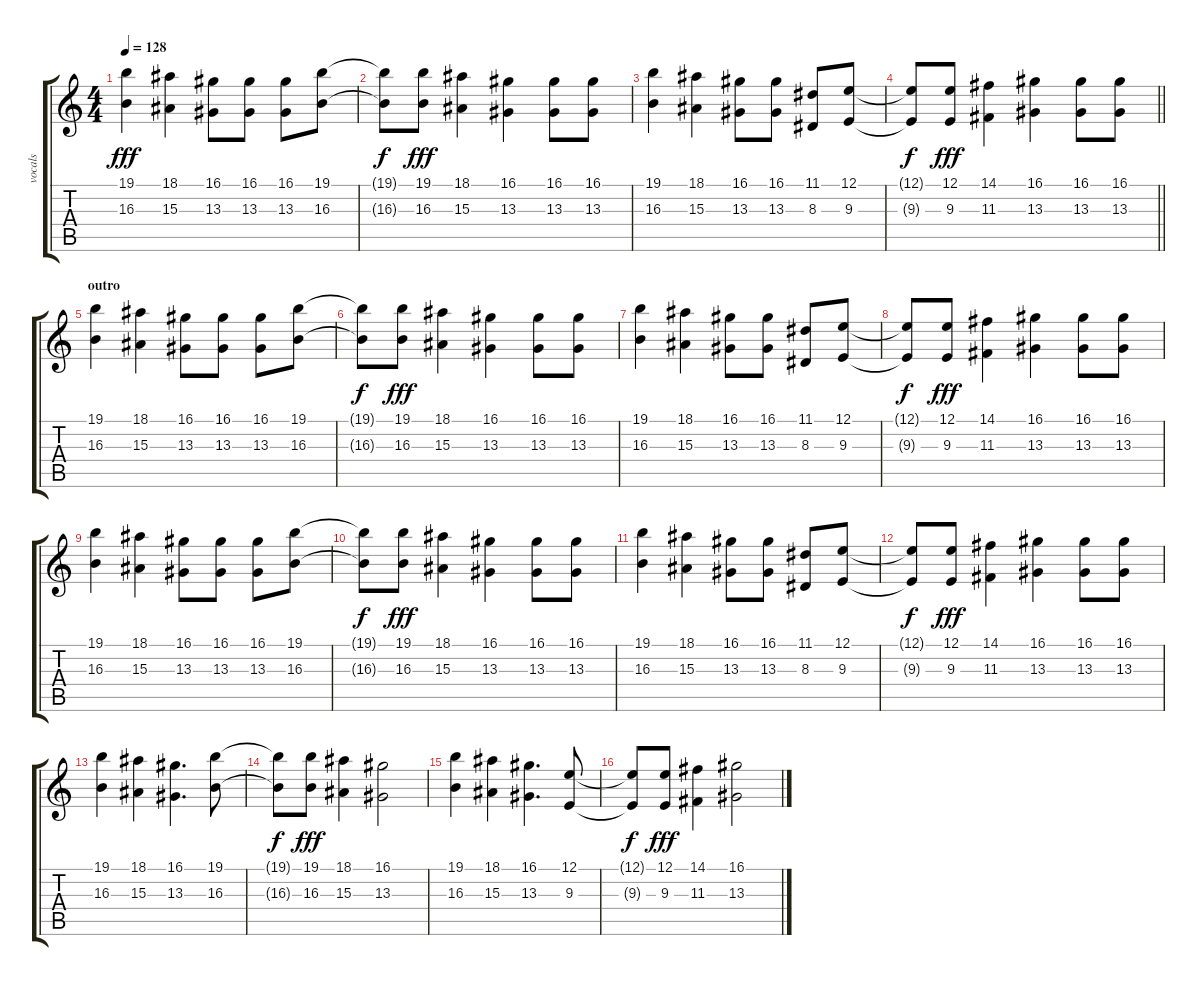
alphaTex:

\track ("vocals" "vocals") {instrument drawbarorgan}
\staff {score tabs}
\tuning (E4 B3 G3 D3 A2 E2) {hide}
\ts (4 4)
\tempo 128
\clef g2
\ks c
(19.1 16.3).4{dy fff} (18.1 15.3).4 (16.1 13.3).8 (16.1 13.3).8 (16.1 13.3).8 (19.1 16.3).8 |
(19.1{t} 16.3{t}).8{dy f} (19.1 16.3).8{dy fff} (18.1 15.3).4 (16.1 13.3).4 (16.1 13.3).8 (16.1 13.3).8 |
(19.1 16.3).4 (18.1 15.3).4 (16.1 13.3).8 (16.1 13.3).8 (11.1 8.3).8 (12.1 9.3).8 |
\barLineRight lightlight
(12.1{t} 9.3{t}).8{dy f} (12.1 9.3).8{dy fff} (14.1 11.3).4 (16.1 13.3).4 (16.1 13.3).8 (16.1 13.3).8 |
\section ("" "outro")
(19.1 16.3).4 (18.1 15.3).4 (16.1 13.3).8 (16.1 13.3).8 (16.1 13.3).8 (19.1 16.3).8 |
(19.1{t} 16.3{t}).8{dy f} (19.1 16.3).8{dy fff} (18.1 15.3).4 (16.1 13.3).4 (16.1 13.3).8 (16.1 13.3).8 |
(19.1 16.3).4 (18.1 15.3).4 (16.1 13.3).8 (16.1 13.3).8 (11.1 8.3).8 (12.1 9.3).8 |
(12.1{t} 9.3{t}).8{dy f} (12.1 9.3).8{dy fff} (14.1 11.3).4 (16.1 13.3).4 (16.1 13.3).8 (16.1 13.3).8 |
(19.1 16.3).4 (18.1 15.3).4 (16.1 13.3).8 (16.1 13.3).8 (16.1 13.3).8 (19.1 16.3).8 |
(19.1{t} 16.3{t}).8{dy f} (19.1 16.3).8{dy fff} (18.1 15.3).4 (16.1 13.3).4 (16.1 13.3).8 (16.1 13.3).8 |
(19.1 16.3).4 (18.1 15.3).4 (16.1 13.3).8 (16.1 13.3).8 (11.1 8.3).8 (12.1 9.3).8 |
(12.1{t} 9.3{t}).8{dy f} (12.1 9.3).8{dy fff} (14.1 11.3).4 (16.1 13.3).4 (16.1 13.3).8 (16.1 13.3).8 |
(19.1 16.3).4 (18.1 15.3).4 (16.1 13.3).4{d} (19.1 16.3).8 |
(19.1{t} 16.3{t}).8{dy f} (19.1 16.3).8{dy fff} (18.1 15.3).4 (16.1 13.3).2 |
(19.1 16.3).4 (18.1 15.3).4 (16.1 13.3).4{d} (12.1 9.3).8 |
(12.1{t} 9.3{t}).8{dy f} (12.1 9.3).8{dy fff} (14.1 11.3).4 (16.1 13.3).2
